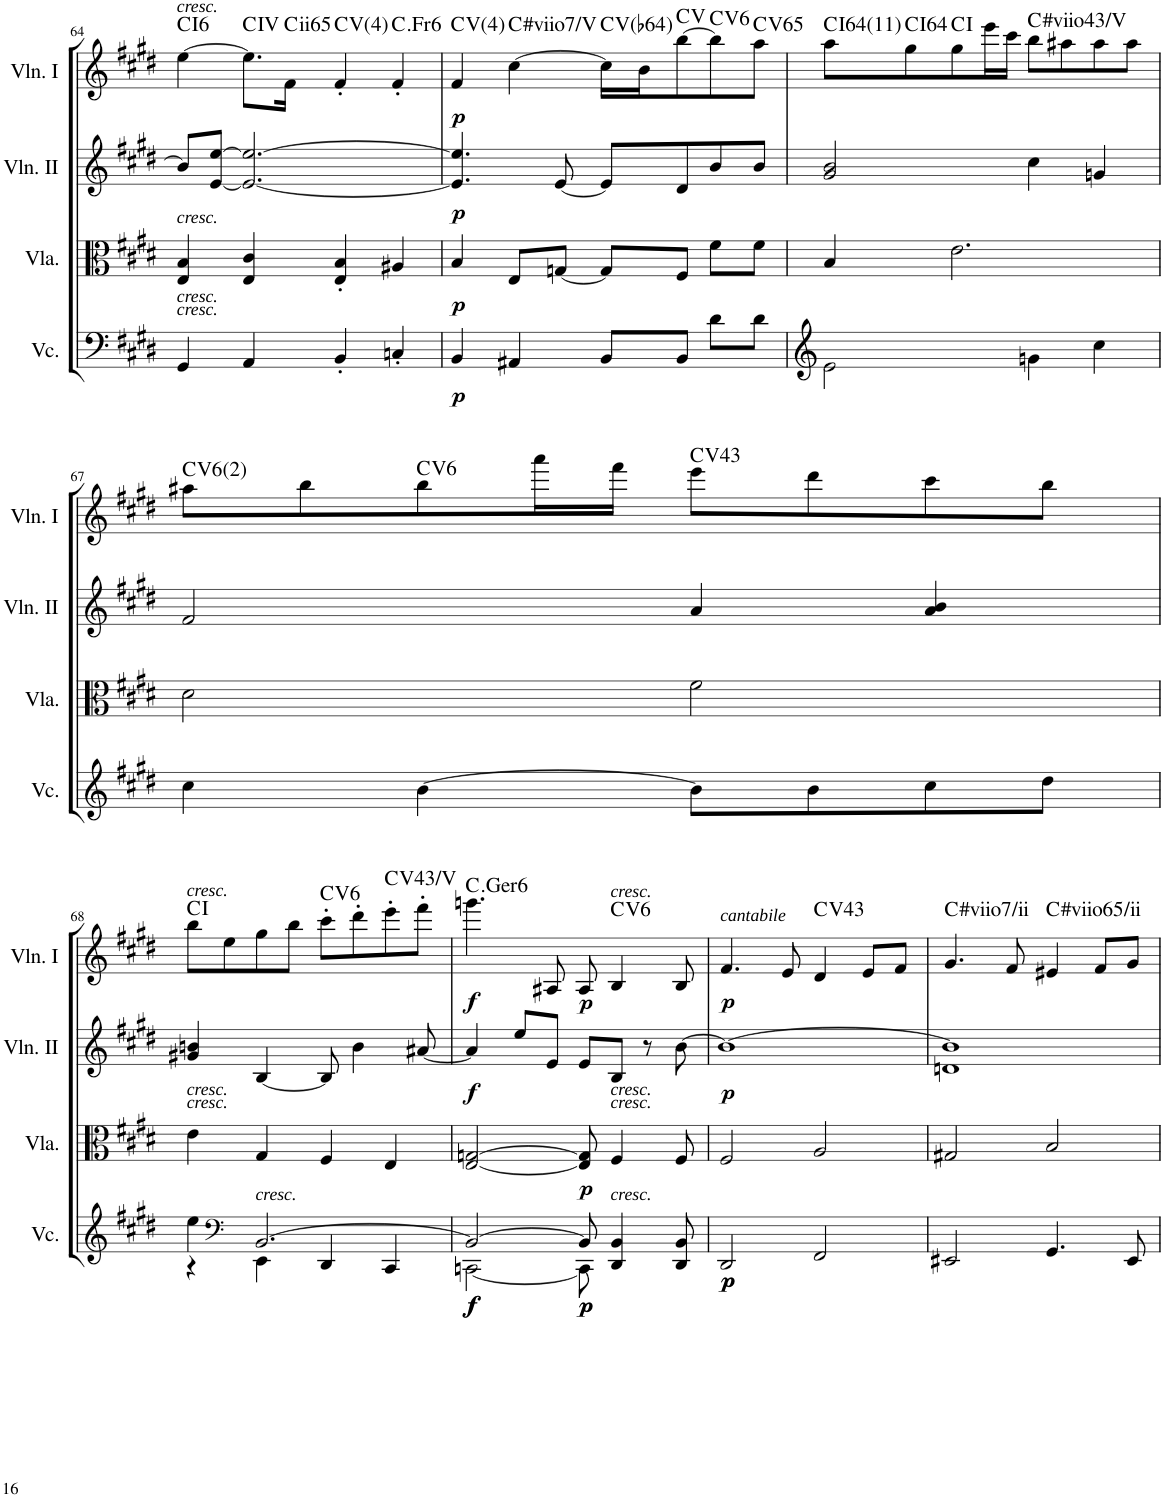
**kern	**dynam	**kern	**dynam	**kern	**dynam	**kern	**dynam	**harte
*part4	*part4	*part3	*part3	*part2	*part2	*part1	*part1	*part1
*staff4	*staff4	*staff3	*staff3	*staff2	*staff2	*staff1	*staff1	*
*I"Violoncello	*	*I"Viola	*	*I"Violin II	*	*I"Violin I	*	*
*I'Vc.	*	*I'Vla.	*	*I'Vln. II	*	*I'Vln. I	*	*
!!LO:PB:g=z
*clefF4	*	*clefC3	*	*clefG2	*	*clefG2	*	*
*k[f#c#g#d#]	*	*k[f#c#g#d#]	*	*k[f#c#g#d#]	*	*k[f#c#g#d#]	*	*
*E:	*	*E:	*	*E:	*	*E:	*	*
*M2/2	*	*M2/2	*	*M2/2	*	*M2/2	*	*
*met(c|)	*	*met(c|)	*	*met(c|)	*	*met(c|)	*	*
=64	=64	=64	=64	=64	=64	=64	=64	=64
!	!	!	!	!	!	!LO:TX:a:i:t=cresc.	!	!
!	!	!LO:TX:a:i:t=cresc.	!	!	!	!	!	!
!LO:TX:a:i:t=cresc.	!	!	!	!	!	!	!	!
!LO:TX:a:i:t=cresc.	!	!	!	!	!	!	!	!LO:H:kt=6
4GG#/	.	4E/ 4B/	.	8b/L]	.	[4ee\	.	C:maj6
.	.	.	.	[8e/ [8ee/J	.	.	.	.
4AA/	.	4E/ 4c#/	.	2.e/_ 2.ee/_	.	8.ee\L]	.	C:maj
!	!	!	!	!	!	!	!	!LO:H:kt=ii
.	.	.	.	.	.	16f#\Jk	.	.
4BB'/	.	4E/' 4B/'	.	.	.	4f#'/	.	C:maj(4)
!	!	!	!	!	!	!	!	!LO:H:kt=.Fr
4Cn'/	.	4A#X/	.	.	.	4f#'/	.	.
=65	=65	=65	=65	=65	=65	=65	=65	=65
!	!LO:DY:b	!	!LO:DY:b	!	!LO:DY:b	!	!LO:DY:b	!
4BB/	p	4B/	p	4.e/] 4.ee/]	p	4f#/	p	C:maj(4)
!	!	!	!	!	!	!	!	!LO:H:kt=#viio
4AA#X/	.	8E/L	.	.	.	[4cc#\	.	.
.	.	[8Gn/J	.	[8e/	.	.	.	.
!	!	!	!	!	!	!	!	!LO:H:kt=64
8BB/L	.	8G/L]	.	8e/L]	.	16cc#\LL]	.	C:maj
.	.	.	.	.	.	16b\J	.	.
8BB/J	.	8F#/J	.	8d#/	.	[8bb\	.	C:maj
!	!	!	!	!	!	!	!	!LO:H:kt=6
8d#\L	.	8f#\L	.	8b/	.	8bb\]	.	C:maj6
!	!	!	!	!	!	!	!	!LO:H:kt=65
8d#\J	.	8f#\J	.	8b/J	.	8aa\J	.	C:maj
=66	=66	=66	=66	=66	=66	=66	=66	=66
!	!	!	!	!	!	!	!	!LO:H:kt=64
2e\	.	4B/	.	2g#/ 2b/	.	8aa\L	.	C:maj(11)
!	!	!	!	!	!	!	!	!LO:H:kt=64
.	.	.	.	.	.	8gg#\	.	C:maj
.	.	2.e\	.	.	.	8gg#\	.	C:maj
.	.	.	.	.	.	16eee\L	.	.
.	.	.	.	.	.	16ccc#\JJ	.	.
!	!	!	!	!	!	!	!	!LO:H:kt=#viio
4gn\	.	.	.	4cc#\	.	8bb\L	.	.
.	.	.	.	.	.	8aa#X\	.	.
4cc#\	.	.	.	4gn/	.	8aa#\	.	.
.	.	.	.	.	.	8aa#\J	.	.
!!LO:LB:g=z
=67	=67	=67	=67	=67	=67	=67	=67	=67
!	!	!	!	!	!	!	!	!LO:H:kt=6
4cc#\	.	2d#\	.	2f#/	.	8aa#X\L	.	C:maj6(2)
.	.	.	.	.	.	8bb\	.	.
!	!	!	!	!	!	!	!	!LO:H:kt=6
[4b\	.	.	.	.	.	8bb\	.	C:maj6
.	.	.	.	.	.	16aaa\L	.	.
.	.	.	.	.	.	16fff#\JJ	.	.
!	!	!	!	!	!	!	!	!LO:H:kt=43
8b\L]	.	2f#\	.	4a/	.	8eee\L	.	C:maj
8b\	.	.	.	.	.	8ddd#\	.	.
8cc#\	.	.	.	4a/ 4b/	.	8ccc#\	.	.
8dd#\J	.	.	.	.	.	8bb\J	.	.
!!LO:LB:g=z
=68	=68	=68	=68	=68	=68	=68	=68	=68
*^	*	*	*	*	*	*	*	*
!	!	!	!	!	!	!	!LO:TX:a:i:t=cresc.	!	!
!	!	!	!LO:TX:a:i:t=cresc.	!	!	!	!	!	!
!	!	!	!LO:TX:a:i:t=cresc.	!	!	!	!	!	!
4ee\	4r	.	4e\	.	4g#X/ 4bn/	.	8bb\L	.	C:maj
*clefF4	*	*	*	*	*	*	*	*	*
.	.	.	.	.	.	.	8ee\	.	.
!LO:TX:a:i:t=cresc.	!	!	!	!	!	!	!	!	!
[2.BB/	4EE\	.	4G#/	.	[4B/	.	8gg#\	.	.
.	.	.	.	.	.	.	8bb\J	.	.
!	!	!	!	!	!	!	!	!	!LO:H:kt=6
.	4DD#/	.	4F#/	.	8B/]	.	8ccc#'\L	.	C:maj6
.	.	.	.	.	4b\	.	8ddd#'\	.	.
!	!	!	!	!	!	!	!	!	!LO:H:kt=V
.	4CC#/	.	4E/	.	.	.	8eee'\	.	.
.	.	.	.	.	[8a#X/	.	8fff#'\J	.	.
=69	=69	=69	=69	=69	=69	=69	=69	=69	=69
!	!	!LO:DY:b	!	!	!	!	!	!	!
!	!	!LO:DY:n=1:b	!	!	!	!LO:DY:b	!	!LO:DY:b	!LO:H:kt=.Ger
2BB/_	[2CCn\	f f	[2E/ [2Gn/	.	4a#/]	f	4.gggn\	f	.
.	.	.	.	.	8ee/L	.	.	.	.
.	.	.	.	.	8e/J	.	8A#X/	.	.
!	!	!LO:DY:n=2:b	!	!	!	!	!	!	!
!	!	!LO:DY:n=3:b	!	!LO:DY:b	!	!	!	!LO:DY:b	!
8BB/]	8CC\]	p p	8E/] 8G/]	p	8e/L	.	8A#/	p	.
!	!	!	!	!	!	!	!LO:TX:a:i:t=cresc.	!	!
!	!	!	!LO:TX:a:i:t=cresc.	!	!	!	!	!	!
!	!	!	!LO:TX:a:i:t=cresc.	!	!	!	!	!	!
!LO:TX:a:i:t=cresc.	!	!	!	!	!	!	!	!	!LO:H:kt=6
4DD#/ 4BB/	4.ryy	.	4F#/	.	8B/J	.	4B/	.	C:maj6
.	.	.	.	.	8r	.	.	.	.
8DD#/ 8BB/	.	.	8F#/	.	[8b\	.	8B/	.	.
*v	*v	*	*	*	*	*	*	*	*
=70	=70	=70	=70	=70	=70	=70	=70	=70
!	!	!	!	!	!	!LO:TX:a:i:t=cantabile	!	!
!	!LO:DY:b	!	!	!	!	!	!	!
!	!LO:DY:n=1:b	!	!	!	!LO:DY:b	!	!LO:DY:b	!
2DD#/	p p	2F#/	.	1b_	p	4.f#/	p	.
.	.	.	.	.	.	8e/	.	.
!	!	!	!	!	!	!	!	!LO:H:kt=43
2FF#/	.	2A/	.	.	.	4d#/	.	C:maj
.	.	.	.	.	.	8e/L	.	.
.	.	.	.	.	.	8f#/J	.	.
=71	=71	=71	=71	=71	=71	=71	=71	=71
*	*	*	*	*^	*	*	*	*
!	!	!	!	!	!	!	!	!	!LO:H:kt=#viio
2EE#X/	.	2G#X/	.	1b]	1dn	.	4.g#/	.	.
.	.	.	.	.	.	.	8f#/	.	.
!	!	!	!	!	!	!	!	!	!LO:H:kt=#viio
4.GG#/	.	2B/	.	.	.	.	4e#X/	.	.
.	.	.	.	.	.	.	8f#/L	.	.
8EE#/	.	.	.	.	.	.	8g#/J	.	.
*	*	*	*	*v	*v	*	*	*	*
=	=	=	=	=	=	=	=	=
*-	*-	*-	*-	*-	*-	*-	*-	*-
